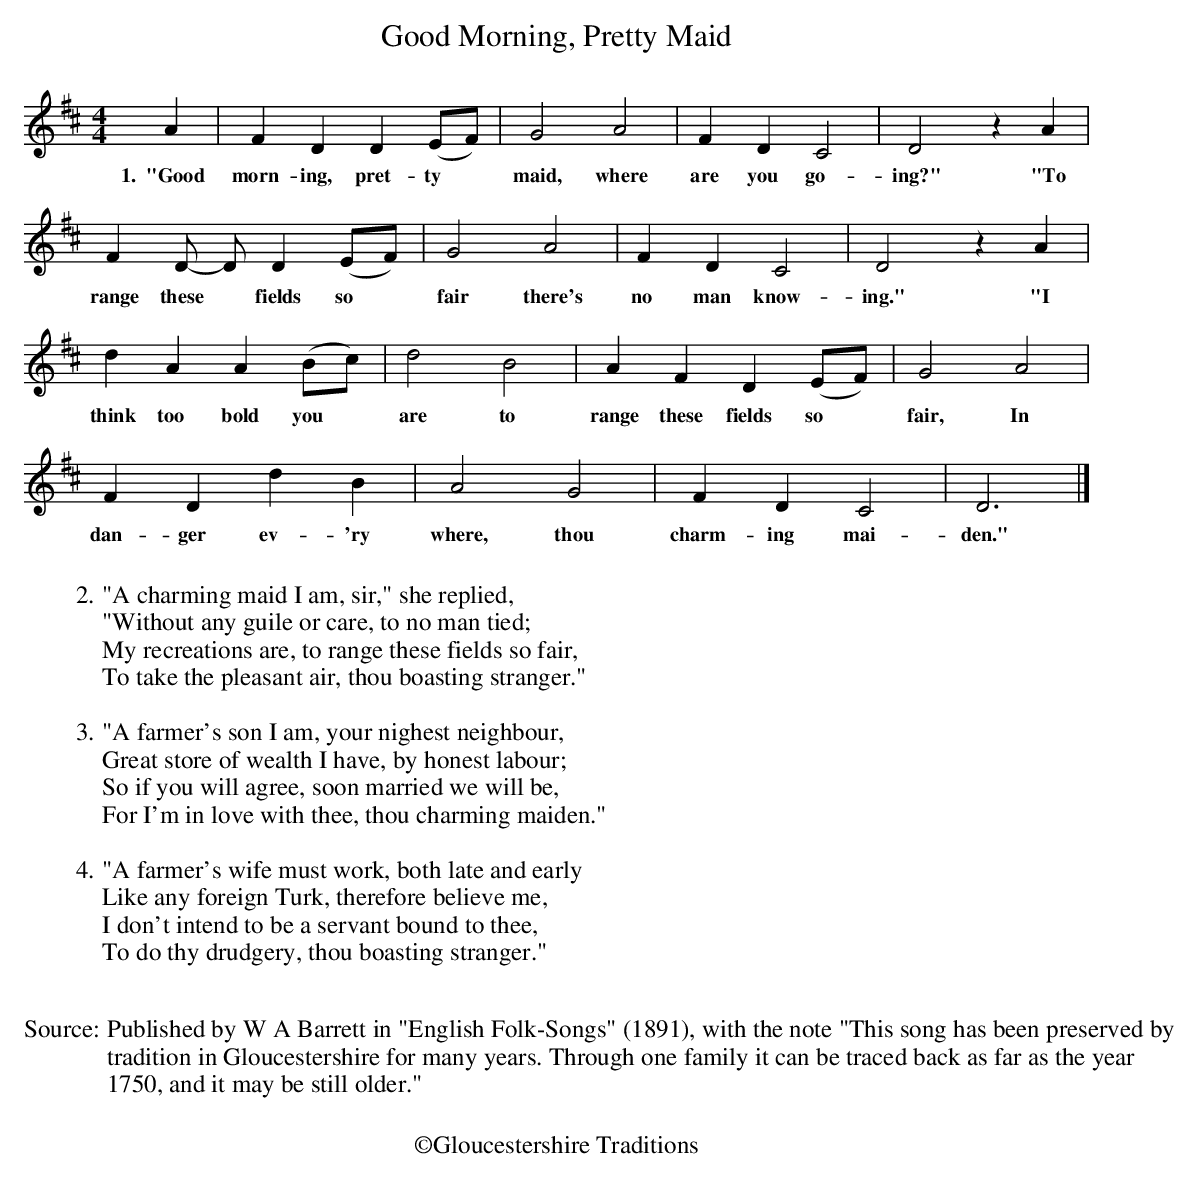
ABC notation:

X:1
T:Good Morning, Pretty Maid
L:1/4
M:4/4
K:D
A | F D D (E/F/) | G2 A2 | F D C2 | D2 z A |$ F D/- D/ D (E/F/) | G2 A2 | F D C2 | D2 z A |$
w:1.~~"Good|morn- ing, pret- ty *|maid, where|are you go-|ing?" "To|range these * fields so *|fair there's|no man know-|ing." "I|
d A A (B/c/) | d2 B2 | A F D (E/F/) | G2 A2 |$ F D d B | A2 G2 | F D C2 | D3 |]
w: think too bold you *|are to|range these fields so *|fair, In|dan- ger ev- 'ry|where, thou|charm- ing mai-|den."|
W:
W:2. "A charming maid I am, sir," she replied,
W:"Without any guile or care, to no man tied;
W:My recreations are, to range these fields so fair,
W:To take the pleasant air, thou boasting stranger."
W:
W:3. "A farmer's son I am, your nighest neighbour,
W:Great store of wealth I have, by honest labour;
W:So if you will agree, soon married we will be,
W:For I'm in love with thee, thou charming maiden."
W:
W:4. "A farmer's wife must work, both late and early
W:Like any foreign Turk, therefore believe me,
W:I don't intend to be a servant bound to thee,
W:To do thy drudgery, thou boasting stranger."
W:
W:
